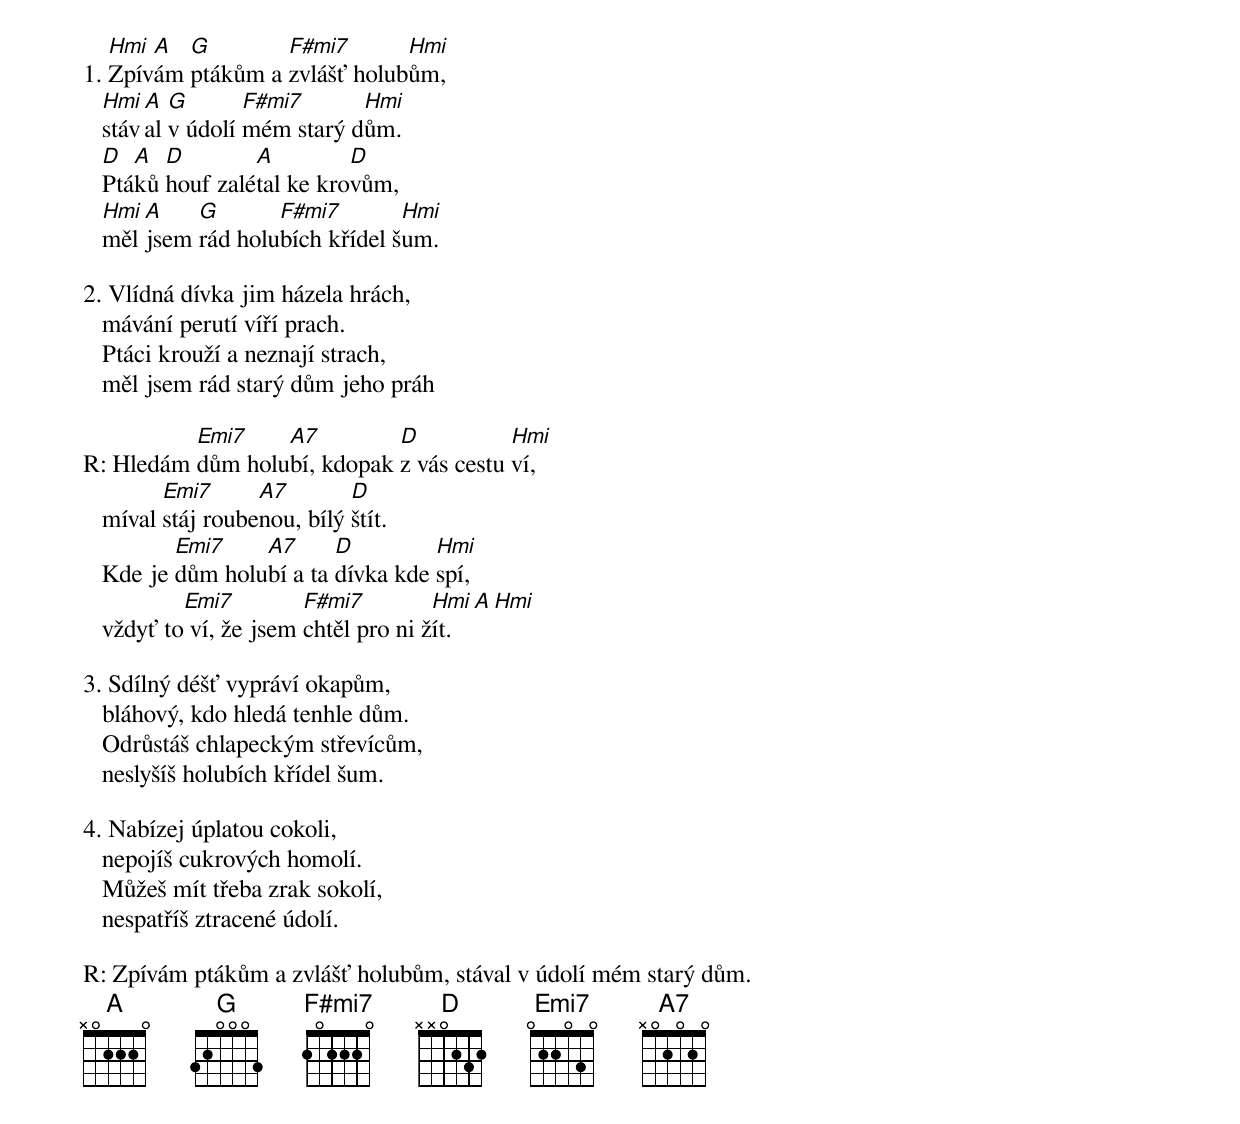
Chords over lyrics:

   Hmi A  Gmaj     F#mi7       Hmi
1. Zpívám ptákům a zvlášť holubům,
   Hmi A  Gmaj    F#mi7      Hmi
   stával v údolí mém starý dům.
   D  A  D        A         D
   Ptáků houf zalétal ke krovům,
   Hmi A    Gmaj    F#mi7        Hmi
   měl jsem rád holubích křídel šum.

2. Vlídná dívka jim házela hrách,
   mávání perutí víří prach.
   Ptáci krouží a neznají strach,
   měl jsem rád starý dům jeho práh

          Emi7    A7         D           Hmi
R: Hledám dům holubí, kdopak z vás cestu ví,
         Emi7      A7        D
   míval stáj roubenou, bílý štít.
          Emi7    A7      D         Hmi
   Kde je dům holubí a ta dívka kde spí,
           Emi7         F#mi7         Hmi   A Hmi
   vždyť to ví, že jsem chtěl pro ni žít.

3. Sdílný déšť vypráví okapům,
   bláhový, kdo hledá tenhle dům.
   Odrůstáš chlapeckým střevícům,
   neslyšíš holubích křídel šum.

4. Nabízej úplatou cokoli,
   nepojíš cukrových homolí.
   Můžeš mít třeba zrak sokolí,
   nespatříš ztracené údolí.

R: Zpívám ptákům a zvlášť holubům, stával v údolí mém starý dům.
